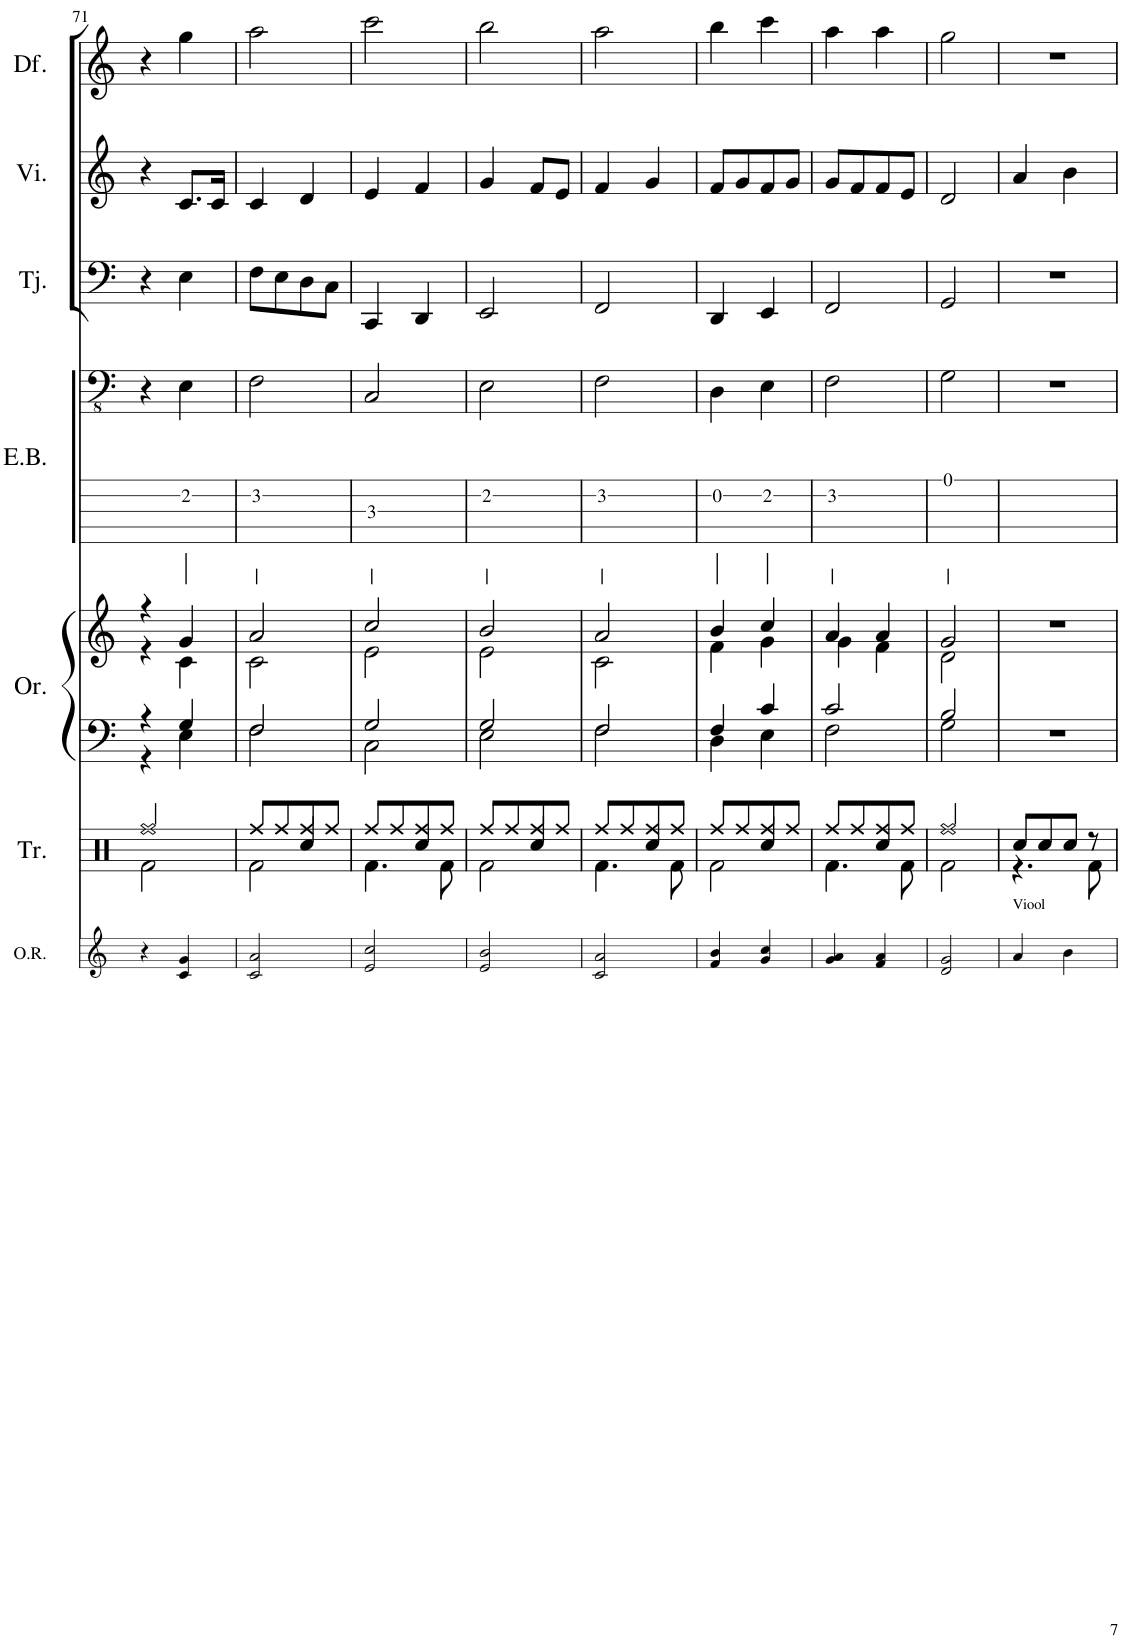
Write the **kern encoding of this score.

**kern	**kern	**kern	**kern	**kern	**kern	**kern	**kern
*part6	*part5	*part5	*part4	*part4	*part3	*part2	*part1
*staff8	*staff7	*staff6	*staff5	*staff4	*staff3	*staff2	*staff1
*I"Orkestrale reduksie	*I"Orrel	*	*I"5-snr. E-Baskitaar	*	*I"Tjello	*I"Viool	*I"Dwarsfluit
*I'O.R.	*I'Or.	*	*I'E.B.	*	*I'Tj.	*I'Vi.	*I'Df.
!!LO:PB:g=z
*clefG2	*clefF4	*clefG2	*	*clefFv4	*clefF4	*clefG2	*clefG2
*k[]	*k[]	*k[]	*k[]	*k[]	*k[]	*k[]	*k[]
*M1/2	*M1/2	*M1/2	*M1/2	*M1/2	*M1/2	*M1/2	*M1/2
=71	=71	=71	=71	=71	=71	=71	=71
*	*^	*^	*	*	*	*	*
4r	4r	4r	4r	4r	4r	4r	4r	4r	4r
4c/ 4g/	4G/	4E\	4g/	4c\	4EE\	4EE\	4E\	8.c/L	4gg\
.	.	.	.	.	.	.	.	16c/Jk	.
=72	=72	=72	=72	=72	=72	=72	=72	=72	=72
2c/ 2a/	2F/	2F\	2a/	2c\	2FF\	2FF\	8F\L	4c/	2aa\
.	.	.	.	.	.	.	8E\	.	.
.	.	.	.	.	.	.	8D\	4d/	.
.	.	.	.	.	.	.	8C\J	.	.
=73	=73	=73	=73	=73	=73	=73	=73	=73	=73
2e/ 2cc/	2G/	2C\	2cc/	2e\	2CC\	2CC/	4CC/	4e/	2ccc\
.	.	.	.	.	.	.	4DD/	4f/	.
=74	=74	=74	=74	=74	=74	=74	=74	=74	=74
2e/ 2b/	2G/	2E\	2b/	2e\	2EE\	2EE\	2EE/	4g/	2bb\
.	.	.	.	.	.	.	.	8f/L	.
.	.	.	.	.	.	.	.	8e/J	.
=75	=75	=75	=75	=75	=75	=75	=75	=75	=75
2c/ 2a/	2F/	2F\	2a/	2c\	2FF\	2FF\	2FF/	4f/	2aa\
.	.	.	.	.	.	.	.	4g/	.
=76	=76	=76	=76	=76	=76	=76	=76	=76	=76
4f/ 4b/	4F/	4D\	4b/	4f\	4DD\	4DD\	4DD/	8f/L	4bb\
.	.	.	.	.	.	.	.	8g/	.
4g/ 4cc/	4c/	4E\	4cc/	4g\	4EE\	4EE\	4EE/	8f/	4ccc\
.	.	.	.	.	.	.	.	8g/J	.
=77	=77	=77	=77	=77	=77	=77	=77	=77	=77
4g/ 4a/	2c/	2F\	4a/	4g\	2FF\	2FF\	2FF/	8g/L	4aa\
.	.	.	.	.	.	.	.	8f/	.
4f/ 4a/	.	.	4a/	4f\	.	.	.	8f/	4aa\
.	.	.	.	.	.	.	.	8e/J	.
=78	=78	=78	=78	=78	=78	=78	=78	=78	=78
2d/ 2g/	2B/	2G\	2g/	2d\	2GG\	2GG\	2GG/	2d/	2gg\
=79	=79	=79	=79	=79	=79	=79	=79	=79	=79
!LO:TX:a:t=Viool	!	!	!	!	!	!	!	!	!
*	*v	*v	*	*	*	*	*	*	*
*	*	*v	*v	*	*	*	*	*
4a/	2r	2r	2r	2r	2r	4a/	2r
4b\	.	.	.	.	.	4b\	.
=	=	=	=	=	=	=	=
*-	*-	*-	*-	*-	*-	*-	*-
